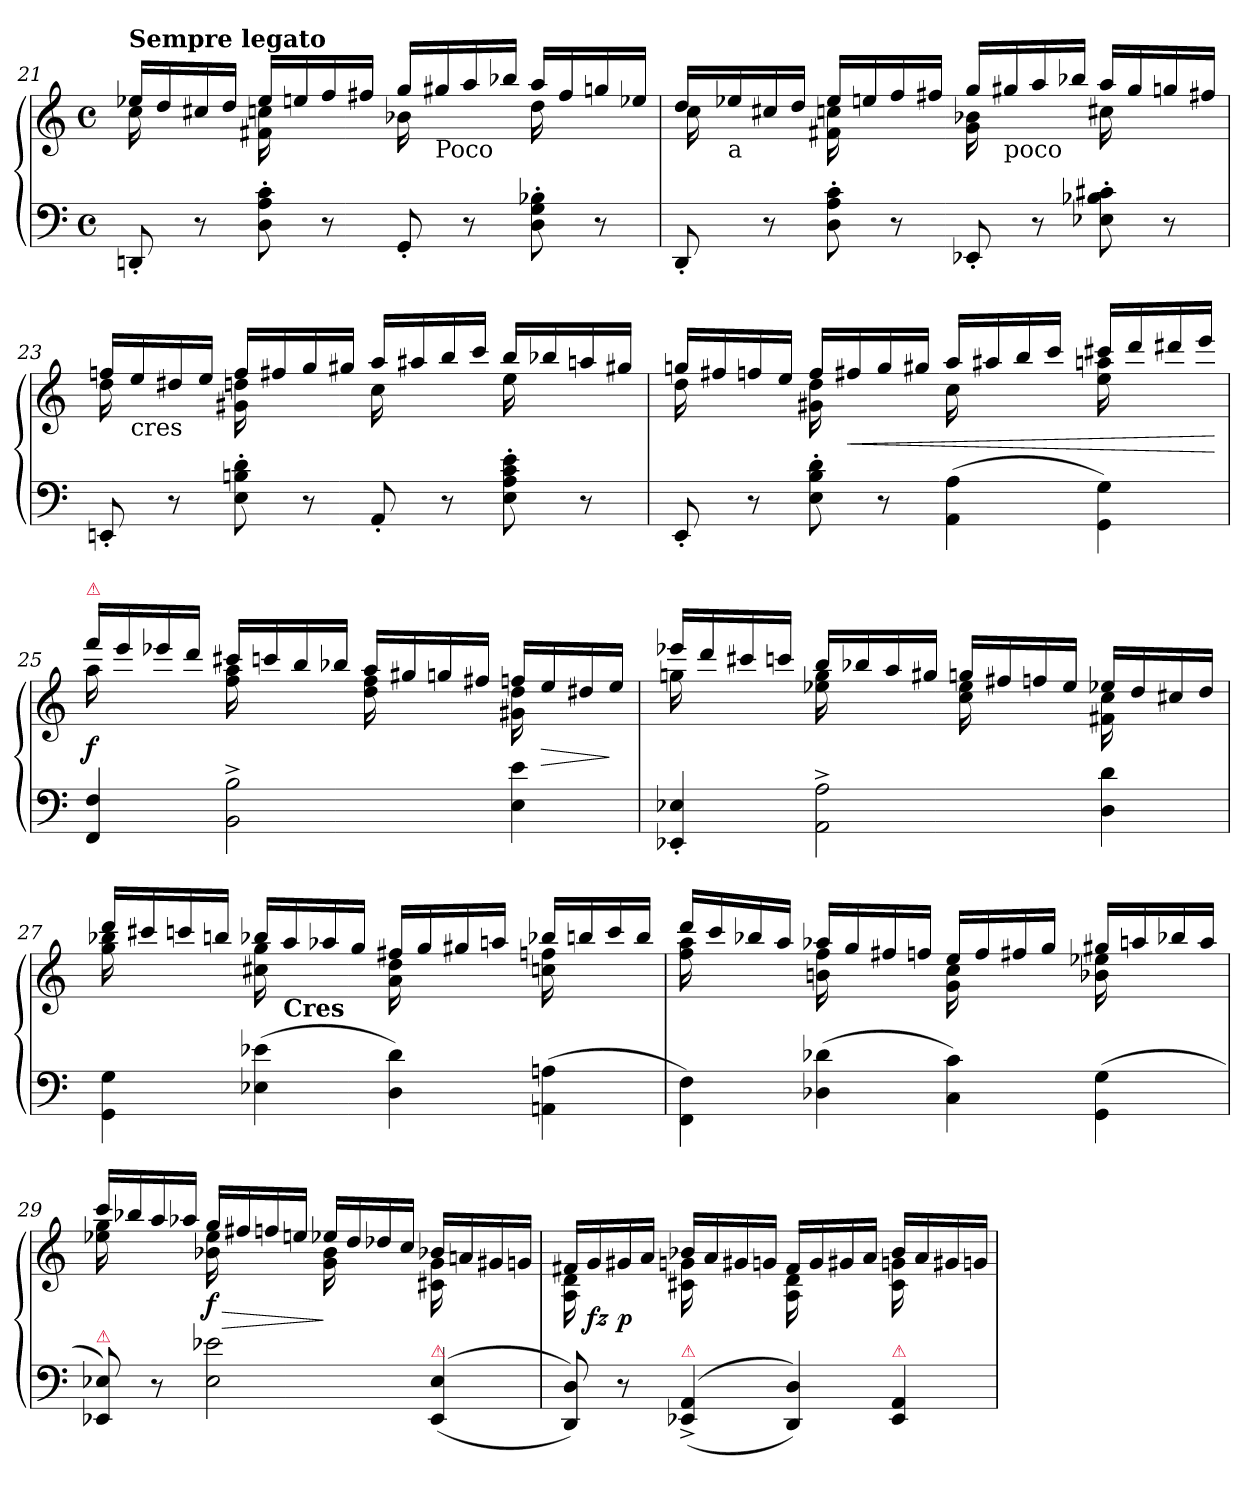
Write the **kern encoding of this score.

**kern	**kern	**dynam
*part1	*part1	*part1
*staff2	*staff1	*staff1/2
*clefF4	*clefG2	*
*k[]	*k[]	*
*a:	*a:	*
*M4/4	*M4/4	*
*met(c)	*met(c)	*
=21	=21	=21
*	*^	*
!	!LO:TX:a:B:t=Sempre legato	!	!
8DDn'<	16ee-XLL	16cc	.
.	16dd	8.reyy	.
8r	16cc#X	.	.
.	16ddJJ	.	.
8D'> 8A'> 8c'>	16ee-LL	16f#X 16ccn	.
.	16een	8.rgyy	.
8r	16ff	.	.
.	16ff#XJJ	.	.
8GG'<	16ggLL	16b-X	.
!	!LO:TX:b:t=Poco	!	!
.	16gg#X	8.reyy	.
8r	16aa	.	.
.	16bb-XJJ	.	.
8D'> 8G'> 8B-X'>	16aaLL	16dd	.
.	16ff#	8.rgyy	.
8r	16ggn	.	.
.	16ee-XJJ	.	.
=22	=22	=22	=22
8DD'<	16ddLL	16cc	.
!	!LO:TX:b:t=a	!	!
.	16ee-X	8.rcyy	.
8r	16cc#X	.	.
.	16ddJJ	.	.
8D'> 8A'> 8c'>	16ee-LL	16f#X 16ccn	.
.	16een	8.reyy	.
8r	16ff	.	.
.	16ff#XJJ	.	.
8EE-X'<	16ggLL	16g 16b-X	.
!	!LO:TX:b:t=poco	!	!
.	16gg#X	8.reyy	.
8r	16aa	.	.
.	16bb-XJJ	.	.
8E-X'> 8B-X'> 8c#X'>	16aaLL	16cc#X	.
.	16gg#	8.rgyy	.
8r	16ggn	.	.
.	16ff#XJJ	.	.
=23	=23	=23	=23
8EEn'<	16ffnLL	16dd	.
!	!LO:TX:b:t=cres	!	!
.	16ee	8.reyy	.
8r	16dd#X	.	.
.	16eeJJ	.	.
8E'> 8Bn'> 8d'>	16ffLL	16g#X 16ddn	.
.	16ff#X	8.ryy	.
8r	16gg	.	.
.	16gg#XJJ	.	.
8AA'<	16aaLL	16cc	.
.	16aa#X	8.rgyy	.
8r	16bb	.	.
.	16cccJJ	.	.
8E'> 8A'> 8c'> 8e'>	16bbLL	16ee	.
.	16bb-X	8.ryy	.
8r	16aan	.	.
.	16gg#XJJ	.	.
=24	=24	=24	=24
8EE'<	16ggnLL	16dd	.
.	16ff#X	8.rgyy	.
8r	16ffn	.	.
.	16eeJJ	.	.
8E'> 8B'> 8d'>	16ffLL	16g#X 16dd	.
.	16ff#X	8.ryy	<
8r	16gg	.	.
.	16gg#XJJ	.	.
(4AA 4A	16aaLL	16cc	.
.	16aa#X	8.ryy	.
.	16bb	.	.
.	16cccJJ	.	.
4GG\ 4G\)	16ccc#XLL	16ee 16aan	.
.	16ddd	8.ryy	.
.	16ddd#X	.	.
.	16eeeJJ	.	.
*	*v	*v	*
.	.	[
=25	=25	=25
*	*^	*
!	!LO:TX:a:color=crimson:t=⚠	!	!
4FF 4F	16fffLL	16aa	f
.	16eee	8.ryy	.
.	16eee-X	.	.
.	16dddJJ	.	.
2BB^> 2B^>	16ccc#XLL	16ff 16aa	.
.	16cccn	8.ryy	.
.	16bb	.	.
.	16bb-XJJ	.	.
.	16aaLL	16dd 16ff	.
.	16gg#X	8.ryy	.
.	16ggn	.	.
.	16ff#XJJ	.	.
4E 4e	16ffnLL	16g#X 16dd	.
.	16ee	8.rgyy	>
.	16dd#X	.	.
.	16eeJJ	.	]
=26	=26	=26	=26
4EE-X'< 4E-X'<	16eee-XLL	16ggn	.
.	16ddd	8.ryy	.
.	16ccc#X	.	.
.	16cccnJJ	.	.
2AA^> 2A^>	16bbLL	16ee-X 16gg	.
.	16bb-X	8.ryy	.
.	16aa	.	.
.	16gg#XJJ	.	.
.	16ggnLL	16cc 16ee-	.
.	16ff#X	8.ryy	.
.	16ffn	.	.
.	16ee-JJ	.	.
4D 4d	16ee-XLL	16f#X 16cc	.
.	16dd	8.reyy	.
.	16cc#X	.	.
.	16ddJJ	.	.
=27	=27	=27	=27
4GG\ 4G\	16dddLL	16gg 16bb-X	.
.	16ccc#X	8.reyy	.
.	16cccn	.	.
.	16bbnJJ	.	.
(4E-X 4e-X	16bb-XLL	16cc#X 16gg	.
!	!LO:TX:c:B:t=Cres	!	!
.	16aa	8.rgyy	.
.	16aa-X	.	.
.	16ggJJ	.	.
4D 4d)	16ff#XLL	16a 16dd	.
.	16gg	8.rgyy	.
.	16gg#X	.	.
.	16aanJJ	.	.
(4AAn 4An	16bb-XLL	16ccn 16ffn	.
.	16bbn	8.ryy	.
.	16ccc	.	.
.	16bbJJ	.	.
=28	=28	=28	=28
4FF\ 4F\)	16dddLL	16ff 16aa	.
.	16ccc	8.ryy	.
.	16bb-X	.	.
.	16aaJJ	.	.
(4D-X 4d-X	16aa-XLL	16bn 16ff	.
.	16gg	8.reyy	.
.	16ff#X	.	.
.	16ffnJJ	.	.
4C 4c)	16eeLL	16g 16cc	.
.	16ff	8.rgyy	.
.	16ff#X	.	.
.	16ggJJ	.	.
(>4GG\ 4G\	16gg#XLL	16b-X 16ee-X	.
.	16aan	8.ryy	.
.	16bb-X	.	.
.	16aaJJ	.	.
=29	=29	=29	=29
!LO:TX:a:color=crimson:t=⚠	!	!	!
8EE-X 8E-X)	16cccLL	16ee-X 16gg	.
.	16bb-X	8.ryy	.
8r	16aa	.	.
.	16aa-XJJ	.	.
2E- 2e-X	16ggLL	16b-X 16ee-	> f
.	16ff#X	8.ryy	.
.	16ffn	.	.
.	16eenJJ	.	.
.	16ee-XLL	16g 16b-	]
.	16dd	8.rgyy	.
.	16dd-X	.	.
.	16ccJJ	.	.
!LO:TX:a:color=crimson:t=⚠	!	!	!
(<(<4EE- 4E-	16b-XLL	16c#X 16g	.
.	16an	8.rAyy	.
.	16g#X	.	.
.	16gnJJ	.	.
=30	=30	=30	=30
8DD 8D))	16f#XLL	16A 16d	.
.	16g	8.rAyy	fz
8r	16g#X	.	p
.	16aJJ	.	.
!LO:TX:a:color=crimson:t=⚠	!	!	!
(<(<4EE-X^> 4AA^>	16b-XLL	16c#X 16gn	.
.	16a	8.rAyy	.
.	16g#X	.	.
.	16gnJJ	.	.
4DD 4D))	16f#LL	16A 16d	.
.	16g	8.rAyy	.
.	16g#X	.	.
.	16aJJ	.	.
!LO:TX:a:color=crimson:t=⚠	!	!	!
4EE- 4AA	16b-LL	16c# 16gn	.
.	16a	8.rcyy	.
.	16g#X	.	.
.	16gnJJ	.	.
*	*v	*v	*
=	=	=
*-	*-	*-
